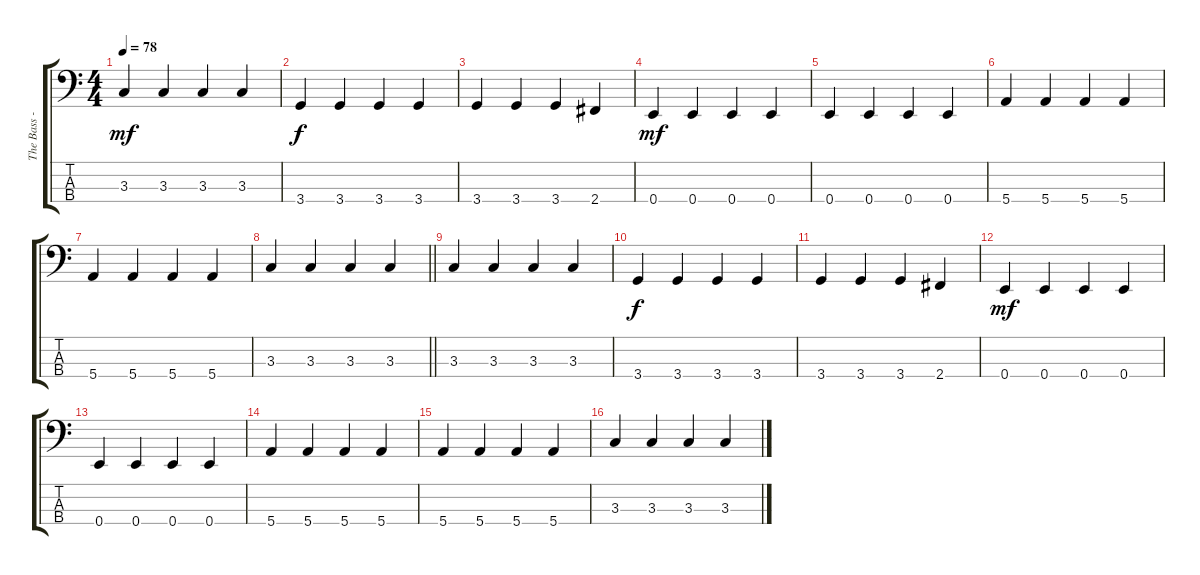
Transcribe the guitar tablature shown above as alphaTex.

\track ("The Bass - Andy Bell" "The Bass -") {instrument electricbasspick}
\staff {score tabs}
\tuning (G2 D2 A1 E1) {hide}
\ts (4 4)
\tempo 78
\clef f4
\ks c
3.3.4{dy mf} 3.3.4 3.3.4 3.3.4 |
3.4.4{dy f} 3.4.4 3.4.4 3.4.4 |
3.4.4 3.4.4 3.4.4 2.4.4 |
0.4.4{dy mf} 0.4.4 0.4.4 0.4.4 |
0.4.4 0.4.4 0.4.4 0.4.4 |
5.4.4 5.4.4 5.4.4 5.4.4 |
5.4.4 5.4.4 5.4.4 5.4.4 |
\barLineRight lightlight
3.3.4 3.3.4 3.3.4 3.3.4 |
3.3.4 3.3.4 3.3.4 3.3.4 |
3.4.4{dy f} 3.4.4 3.4.4 3.4.4 |
3.4.4 3.4.4 3.4.4 2.4.4 |
0.4.4{dy mf} 0.4.4 0.4.4 0.4.4 |
0.4.4 0.4.4 0.4.4 0.4.4 |
5.4.4 5.4.4 5.4.4 5.4.4 |
5.4.4 5.4.4 5.4.4 5.4.4 |
3.3.4 3.3.4 3.3.4 3.3.4
